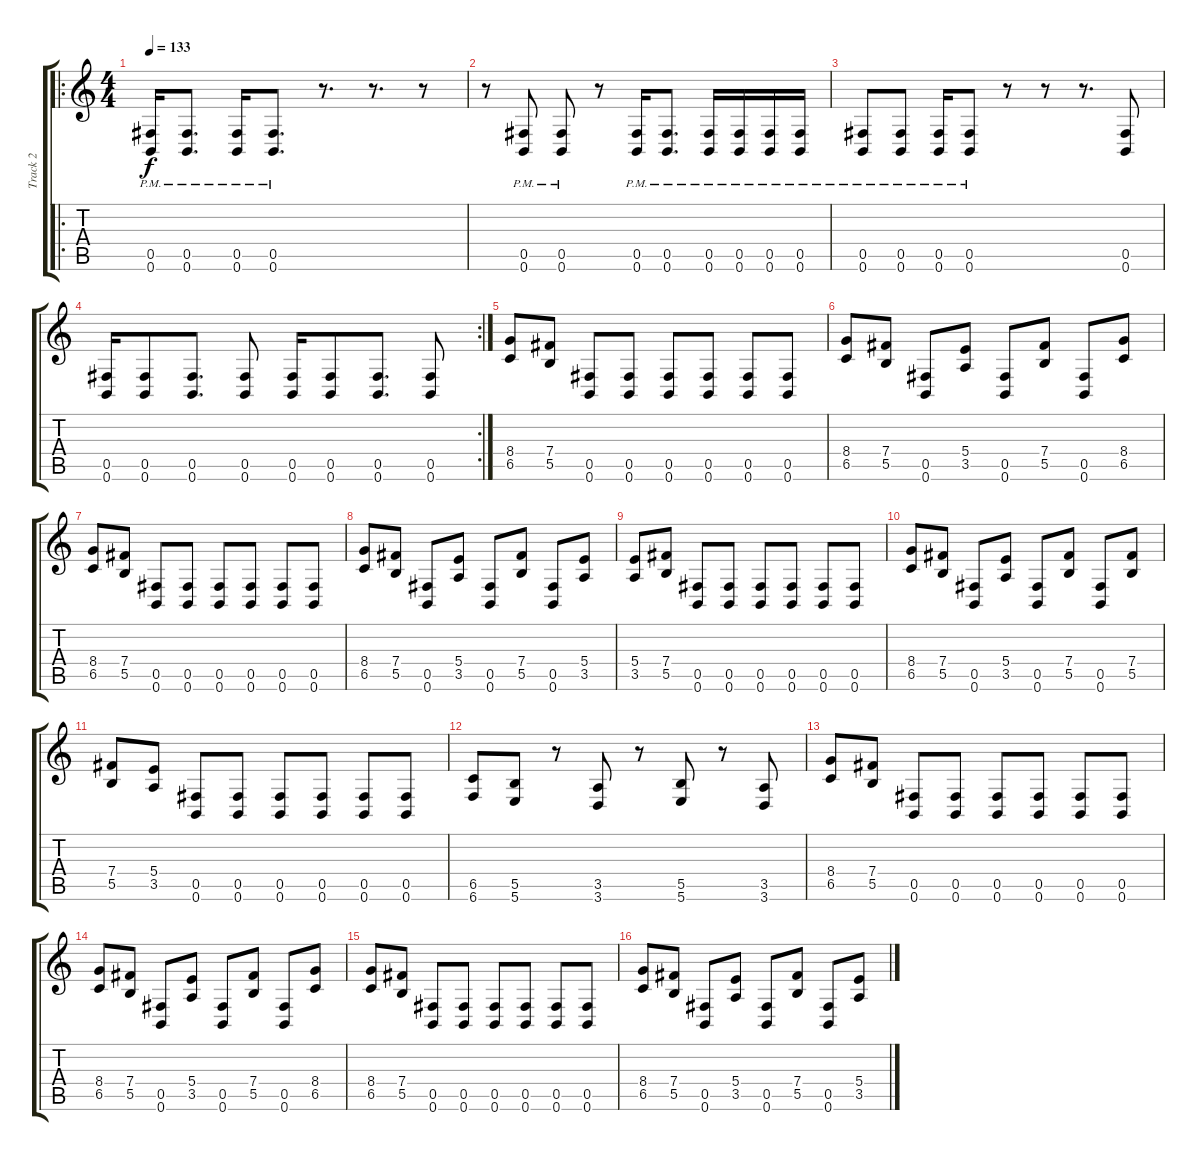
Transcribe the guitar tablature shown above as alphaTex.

\track ("Track 2" "Track 2") {instrument distortionguitar}
\staff {score tabs}
\tuning (Db4 Ab3 E3 B2 Gb2 B1) {hide}
\ro
\ts (4 4)
\tempo 133
\clef g2
\ks c
(0.5{pm} 0.6{pm}).16{dy f} (0.5{pm} 0.6{pm}).8{d} (0.5{pm} 0.6{pm}).16 (0.5{pm} 0.6{pm}).8{d} r.8{d} r.8{d} r.8 |
r.8 (0.5{pm} 0.6{pm}).8 (0.5{pm} 0.6{pm}).8 r.8 (0.5{pm} 0.6{pm}).16 (0.5{pm} 0.6{pm}).8{d} (0.5{pm} 0.6{pm}).16 (0.5{pm} 0.6{pm}).16 (0.5{pm} 0.6{pm}).16 (0.5{pm} 0.6{pm}).16 |
(0.5{pm} 0.6{pm}).8 (0.5{pm} 0.6{pm}).8 (0.5{pm} 0.6{pm}).16 (0.5{pm} 0.6{pm}).8 r.8 r.8 r.8{d} (0.5 0.6).8 |
\rc 2
(0.5 0.6).16 (0.5 0.6).8 (0.5 0.6).8{d} (0.5 0.6).8 (0.5 0.6).16 (0.5 0.6).8 (0.5 0.6).8{d} (0.5 0.6).8 |
(8.4 6.5).8 (7.4 5.5).8 (0.5 0.6).8 (0.5 0.6).8 (0.5 0.6).8 (0.5 0.6).8 (0.5 0.6).8 (0.5 0.6).8 |
(8.4 6.5).8 (7.4 5.5).8 (0.5 0.6).8 (5.4 3.5).8 (0.5 0.6).8 (7.4 5.5).8 (0.5 0.6).8 (8.4 6.5).8 |
(8.4 6.5).8 (7.4 5.5).8 (0.5 0.6).8 (0.5 0.6).8 (0.5 0.6).8 (0.5 0.6).8 (0.5 0.6).8 (0.5 0.6).8 |
(8.4 6.5).8 (7.4 5.5).8 (0.5 0.6).8 (5.4 3.5).8 (0.5 0.6).8 (7.4 5.5).8 (0.5 0.6).8 (5.4 3.5).8 |
(5.4 3.5).8 (7.4 5.5).8 (0.5 0.6).8 (0.5 0.6).8 (0.5 0.6).8 (0.5 0.6).8 (0.5 0.6).8 (0.5 0.6).8 |
(8.4 6.5).8 (7.4 5.5).8 (0.5 0.6).8 (5.4 3.5).8 (0.5 0.6).8 (7.4 5.5).8 (0.5 0.6).8 (7.4 5.5).8 |
(7.4 5.5).8 (5.4 3.5).8 (0.5 0.6).8 (0.5 0.6).8 (0.5 0.6).8 (0.5 0.6).8 (0.5 0.6).8 (0.5 0.6).8 |
(6.5 6.6).8 (5.5 5.6).8 r.8 (3.5 3.6).8 r.8 (5.5 5.6).8 r.8 (3.5 3.6).8 |
(8.4 6.5).8 (7.4 5.5).8 (0.5 0.6).8 (0.5 0.6).8 (0.5 0.6).8 (0.5 0.6).8 (0.5 0.6).8 (0.5 0.6).8 |
(8.4 6.5).8 (7.4 5.5).8 (0.5 0.6).8 (5.4 3.5).8 (0.5 0.6).8 (7.4 5.5).8 (0.5 0.6).8 (8.4 6.5).8 |
(8.4 6.5).8 (7.4 5.5).8 (0.5 0.6).8 (0.5 0.6).8 (0.5 0.6).8 (0.5 0.6).8 (0.5 0.6).8 (0.5 0.6).8 |
(8.4 6.5).8 (7.4 5.5).8 (0.5 0.6).8 (5.4 3.5).8 (0.5 0.6).8 (7.4 5.5).8 (0.5 0.6).8 (5.4 3.5).8
